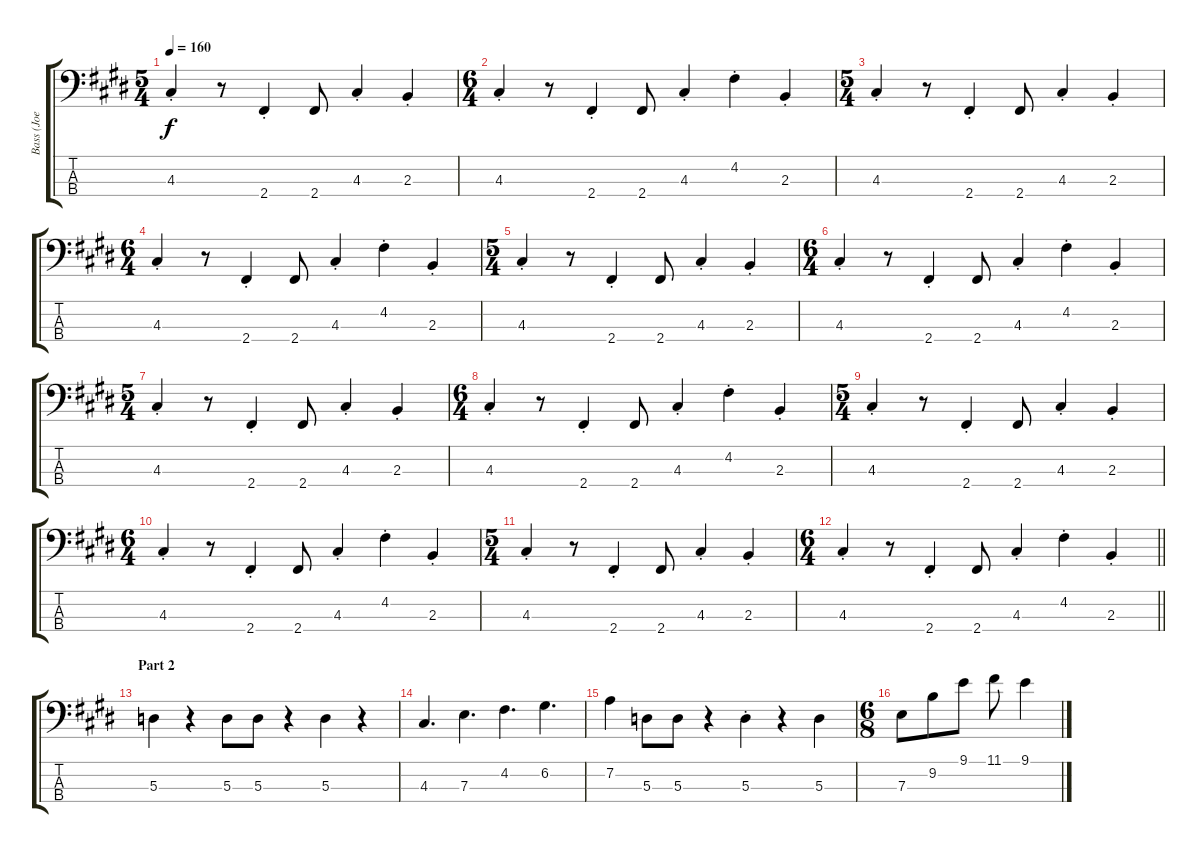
\track ("Bass (Joe DiBiase)" "Bass (Joe ") {instrument electricbassfinger}
\staff {score tabs}
\tuning (G2 D2 A1 E1) {hide}
\ts (5 4)
\tempo 160
\clef f4
\ks c#minor
4.3{st}.4{dy f} r.8 2.4{st}.4 2.4.8 4.3{st}.4 2.3{st}.4 |
\ts (6 4)
4.3{st}.4 r.8 2.4{st}.4 2.4.8 4.3{st}.4 4.2{st}.4 2.3{st}.4 |
\ts (5 4)
4.3{st}.4 r.8 2.4{st}.4 2.4.8 4.3{st}.4 2.3{st}.4 |
\ts (6 4)
4.3{st}.4 r.8 2.4{st}.4 2.4.8 4.3{st}.4 4.2{st}.4 2.3{st}.4 |
\ts (5 4)
4.3{st}.4 r.8 2.4{st}.4 2.4.8 4.3{st}.4 2.3{st}.4 |
\ts (6 4)
4.3{st}.4 r.8 2.4{st}.4 2.4.8 4.3{st}.4 4.2{st}.4 2.3{st}.4 |
\ts (5 4)
4.3{st}.4 r.8 2.4{st}.4 2.4.8 4.3{st}.4 2.3{st}.4 |
\ts (6 4)
4.3{st}.4 r.8 2.4{st}.4 2.4.8 4.3{st}.4 4.2{st}.4 2.3{st}.4 |
\ts (5 4)
4.3{st}.4 r.8 2.4{st}.4 2.4.8 4.3{st}.4 2.3{st}.4 |
\ts (6 4)
4.3{st}.4 r.8 2.4{st}.4 2.4.8 4.3{st}.4 4.2{st}.4 2.3{st}.4 |
\ts (5 4)
4.3{st}.4 r.8 2.4{st}.4 2.4.8 4.3{st}.4 2.3{st}.4 |
\ts (6 4)
\barLineRight lightlight
4.3{st}.4 r.8 2.4{st}.4 2.4.8 4.3{st}.4 4.2{st}.4 2.3{st}.4 |
\section ("" "Part 2")
5.3.4 r.4 5.3.8 5.3.8 r.4 5.3.4 r.4 |
4.3.4{d} 7.3.4{d} 4.2.4{d} 6.2.4{d} |
7.2.4 5.3.8 5.3.8 r.4 5.3{st}.4 r.4 5.3.4 |
\ts (6 8)
7.3.8 9.2.8 9.1.8 11.1.8 9.1.4
